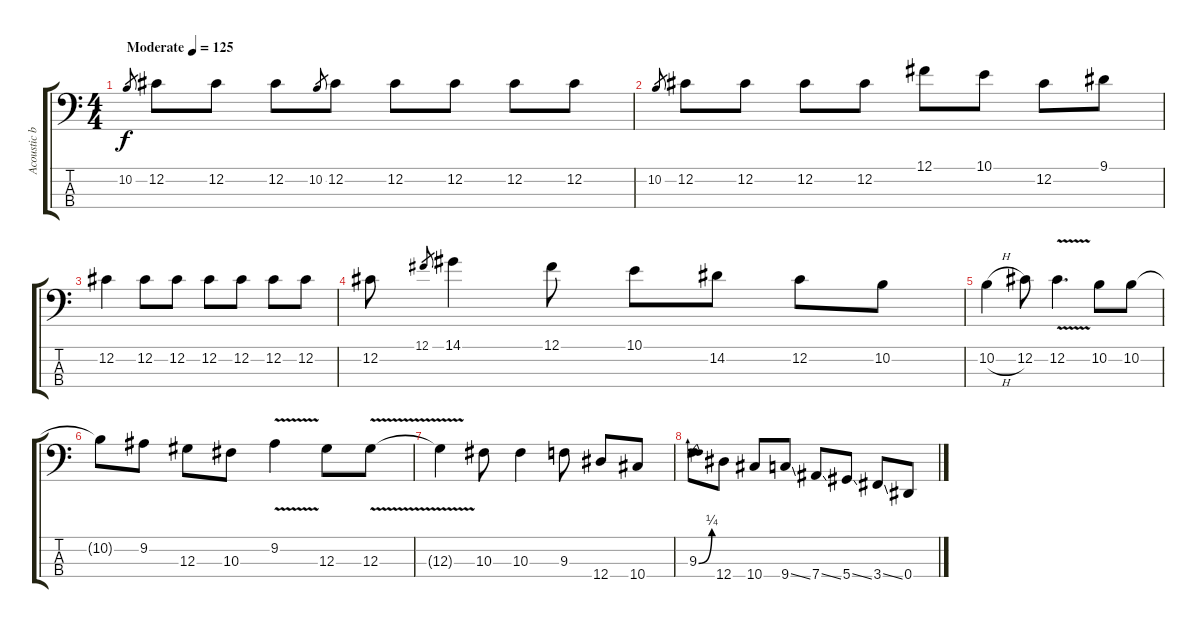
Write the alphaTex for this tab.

\track ("Acoustic bass" "Acoustic b") {instrument acousticbass}
\staff {score tabs}
\tuning (Gb2 Db2 Ab1 Eb1) {hide}
\ts (4 4)
\tempo (125 "Moderate")
\clef f4
\ks c
10.2.8{gr dy f instrument acousticbass} 12.2.8 12.2.8 12.2.8 10.2.8{gr} 12.2.8 12.2.8 12.2.8 12.2.8 12.2.8 |
10.2.8{gr} 12.2.8 12.2.8 12.2.8 12.2.8 12.1.8 10.1.8 12.2.8 9.1.8 |
12.2.4 12.2.8 12.2.8 12.2.8 12.2.8 12.2.8 12.2.8 |
12.2.8 12.1.8{gr} 14.1.4 12.1.8 10.1.8 14.2.8 12.2.8 10.2.8 |
10.2{h}.4 12.2.8 12.2{v}.4{d} 10.2.8 10.2.8 |
10.2{t}.8 9.2.8 12.3.8 10.3.8 9.2{v}.4 12.3.8 12.3{v}.8 |
12.3{t}.4 10.3.8 10.3.4 9.3.8 12.4.8 10.4.8 |
9.3{be (bend 0 0 60 1)}.8 12.4.8 10.4.8 9.4{ss}.8 7.4{ss}.8 5.4{ss}.8 3.4{ss}.8 0.4.8
